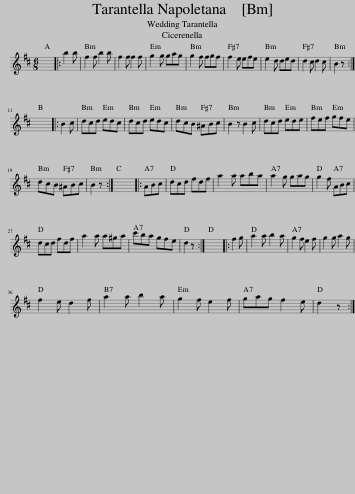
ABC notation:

X:1
L:1/8
M:6/8
I:linebreak $
K:Bmin
V:1 treble
V:1
 x6 |: b2 b | f2 f b2 b | f2 f f2 f | g2 g gag | %5
 g2 f fgf | f2 e efe | e2 d ded | d2 c d2 c | B2 z :|$ %10
 x6 |: B2 c | dcd edc | dcd edc | dcB ^ABc | %15
 B2 z B2 c | dcd ede | fef gfe |$ dcB ^ABc | B2 z :| %20
 x6 |: ABc | dcd fdf | a2 a aba | a2 g gag | %25
 g2 f ABc |$ dcd fdf | a2 a a^ga | c'ba gfe | d2 z :| %30
 x6 |: f2 g | a2 a b2 a | g2 f e2 f | g2 g a2 g |$ %35
 f2 e d2 f | a2 a b2 a | g2 f e2 f | gag f2 e | d2 z :| %40
